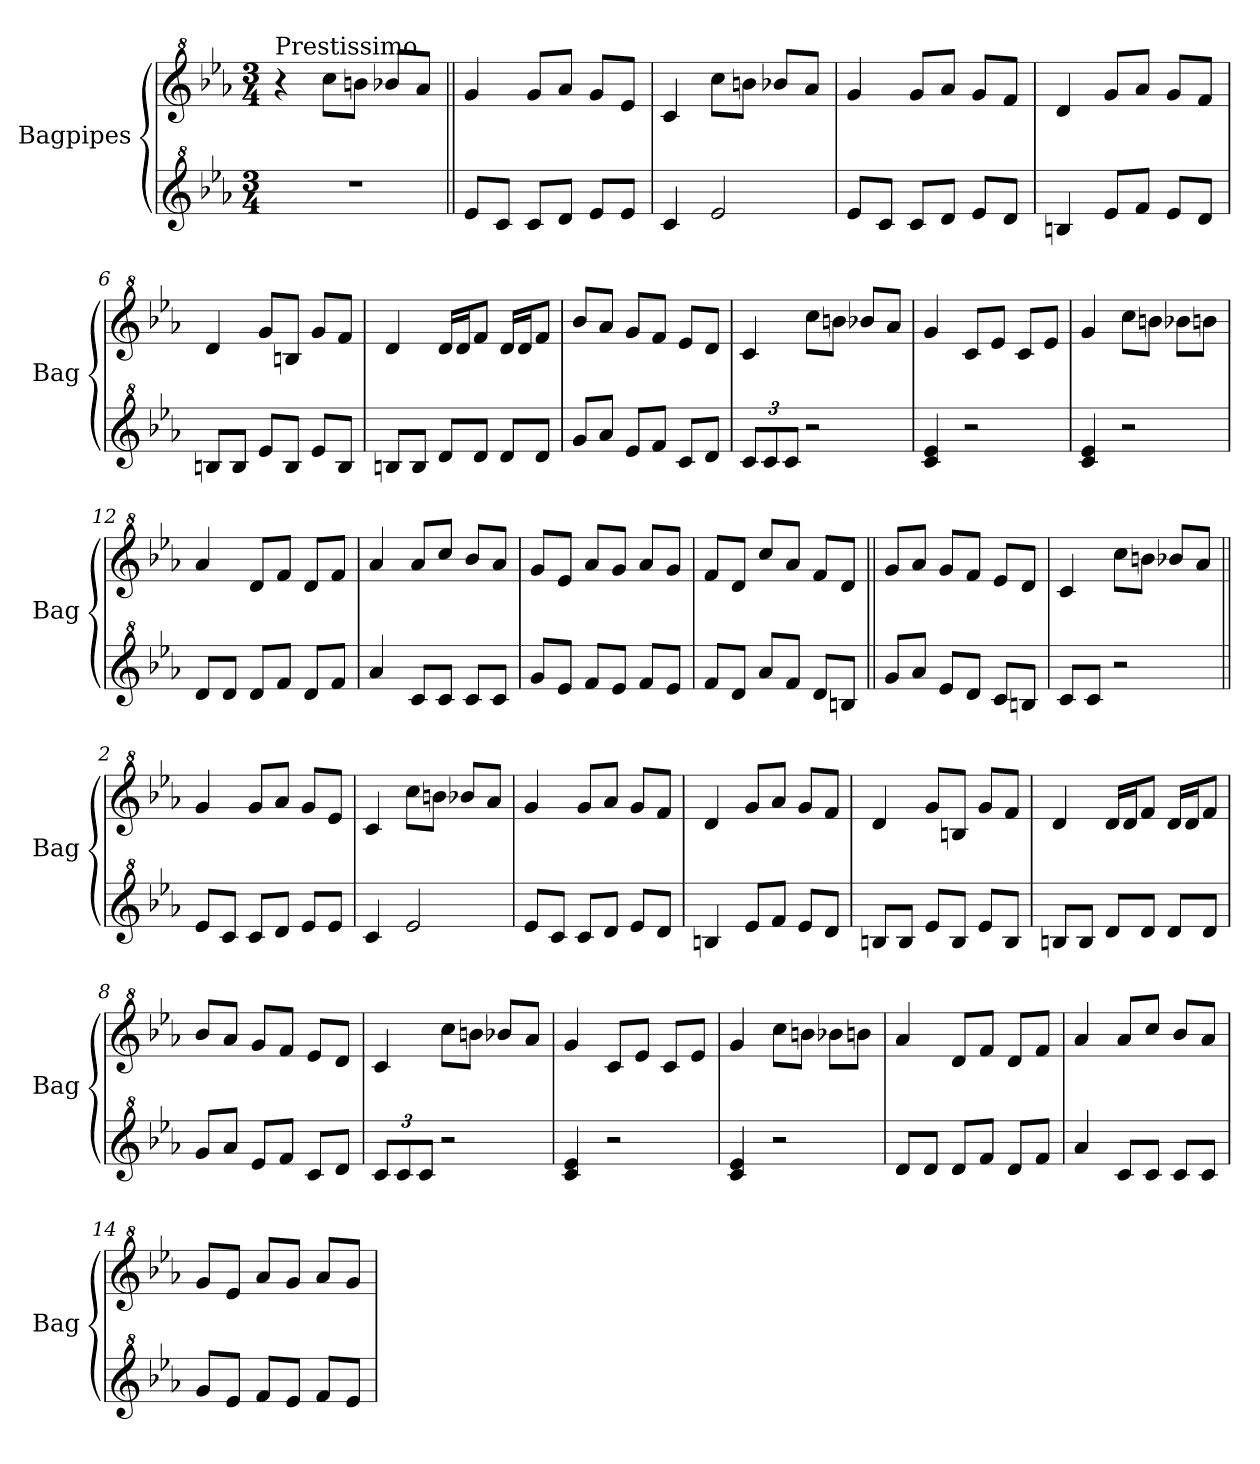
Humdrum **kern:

**kern	**kern
*part2	*part1
*staff2	*staff1
*I"Bagpipes	*I"Bagpipes
*I'Bag	*I'Bag
*clefG^2	*clefG^2
*k[b-e-a-]	*k[b-e-a-]
*E-:	*E-:
*M3/4	*M3/4
=1	=1
!	!LO:TX:a:t=Prestissimo
2.r	4r
.	8ccc\L
.	8bbn\J
.	8bb-X/L
.	8aa-/J
=2||	=2||
8ee-/L	4gg/
8cc/J	.
8cc/L	8gg/L
8dd/J	8aa-/J
8ee-/L	8gg/L
8ee-/J	8ee-/J
=3	=3
4cc/	4cc/
2ee-/	8ccc\L
.	8bbn\J
.	8bb-X/L
.	8aa-/J
=4	=4
8ee-/L	4gg/
8cc/J	.
8cc/L	8gg/L
8dd/J	8aa-/J
8ee-/L	8gg/L
8dd/J	8ff/J
=5	=5
4bn/	4dd/
8ee-/L	8gg/L
8ff/J	8aa-/J
8ee-/L	8gg/L
8dd/J	8ff/J
=6	=6
8bn/L	4dd/
8b/J	.
8ee-/L	8gg/L
8b/J	8bn/J
8ee-/L	8gg/L
8b/J	8ff/J
!!LO:LB:g=z
=7	=7
8bn/L	4dd/
8b/J	.
8dd/L	16dd/LL
.	16dd/J
8dd/J	8ff/J
8dd/L	16dd/LL
.	16dd/J
8dd/J	8ff/J
=8	=8
8gg/L	8bb-/L
8aa-/J	8aa-/J
8ee-/L	8gg/L
8ff/J	8ff/J
8cc/L	8ee-/L
8dd/J	8dd/J
=9	=9
*Xbrackettup	*
12cc/L	4cc/
12cc/	.
12cc/J	.
2r	8ccc\L
.	8bbn\J
.	8bb-X/L
.	8aa-/J
=10	=10
4cc/ 4ee-/	4gg/
2r	8cc/L
.	8ee-/J
.	8cc/L
.	8ee-/J
=11	=11
4cc/ 4ee-/	4gg/
2r	8ccc\L
.	8bbn\J
.	8bb-X\L
.	8bbn\J
=12	=12
8dd/L	4aa-/
8dd/J	.
8dd/L	8dd/L
8ff/J	8ff/J
8dd/L	8dd/L
8ff/J	8ff/J
=13	=13
4aa-/	4aa-/
8cc/L	8aa-/L
8cc/J	8ccc/J
8cc/L	8bb-/L
8cc/J	8aa-/J
!!LO:LB:g=z
=14	=14
8gg/L	8gg/L
8ee-/J	8ee-/J
8ff/L	8aa-/L
8ee-/J	8gg/J
8ff/L	8aa-/L
8ee-/J	8gg/J
=15	=15
8ff/L	8ff/L
8dd/J	8dd/J
8aa-/L	8ccc/L
8ff/J	8aa-/J
8dd/L	8ff/L
8bn/J	8dd/J
=16||	=16||
8gg/L	8gg/L
8aa-/J	8aa-/J
8ee-/L	8gg/L
8dd/J	8ff/J
8cc/L	8ee-/L
8bn/J	8dd/J
=17	=17
8cc/L	4cc/
8cc/J	.
2r	8ccc\L
.	8bbn\J
.	8bb-X/L
.	8aa-/J
=2||	=2||
8ee-/L	4gg/
8cc/J	.
8cc/L	8gg/L
8dd/J	8aa-/J
8ee-/L	8gg/L
8ee-/J	8ee-/J
=3	=3
4cc/	4cc/
2ee-/	8ccc\L
.	8bbn\J
.	8bb-X/L
.	8aa-/J
=4	=4
8ee-/L	4gg/
8cc/J	.
8cc/L	8gg/L
8dd/J	8aa-/J
8ee-/L	8gg/L
8dd/J	8ff/J
=5	=5
4bn/	4dd/
8ee-/L	8gg/L
8ff/J	8aa-/J
8ee-/L	8gg/L
8dd/J	8ff/J
=6	=6
8bn/L	4dd/
8b/J	.
8ee-/L	8gg/L
8b/J	8bn/J
8ee-/L	8gg/L
8b/J	8ff/J
!!LO:LB:g=z
=7	=7
8bn/L	4dd/
8b/J	.
8dd/L	16dd/LL
.	16dd/J
8dd/J	8ff/J
8dd/L	16dd/LL
.	16dd/J
8dd/J	8ff/J
=8	=8
8gg/L	8bb-/L
8aa-/J	8aa-/J
8ee-/L	8gg/L
8ff/J	8ff/J
8cc/L	8ee-/L
8dd/J	8dd/J
=9	=9
12cc/L	4cc/
12cc/	.
12cc/J	.
2r	8ccc\L
.	8bbn\J
.	8bb-X/L
.	8aa-/J
=10	=10
4cc/ 4ee-/	4gg/
2r	8cc/L
.	8ee-/J
.	8cc/L
.	8ee-/J
=11	=11
4cc/ 4ee-/	4gg/
2r	8ccc\L
.	8bbn\J
.	8bb-X\L
.	8bbn\J
=12	=12
8dd/L	4aa-/
8dd/J	.
8dd/L	8dd/L
8ff/J	8ff/J
8dd/L	8dd/L
8ff/J	8ff/J
=13	=13
4aa-/	4aa-/
8cc/L	8aa-/L
8cc/J	8ccc/J
8cc/L	8bb-/L
8cc/J	8aa-/J
!!LO:LB:g=z
=14	=14
8gg/L	8gg/L
8ee-/J	8ee-/J
8ff/L	8aa-/L
8ee-/J	8gg/J
8ff/L	8aa-/L
8ee-/J	8gg/J
=	=
*-	*-
